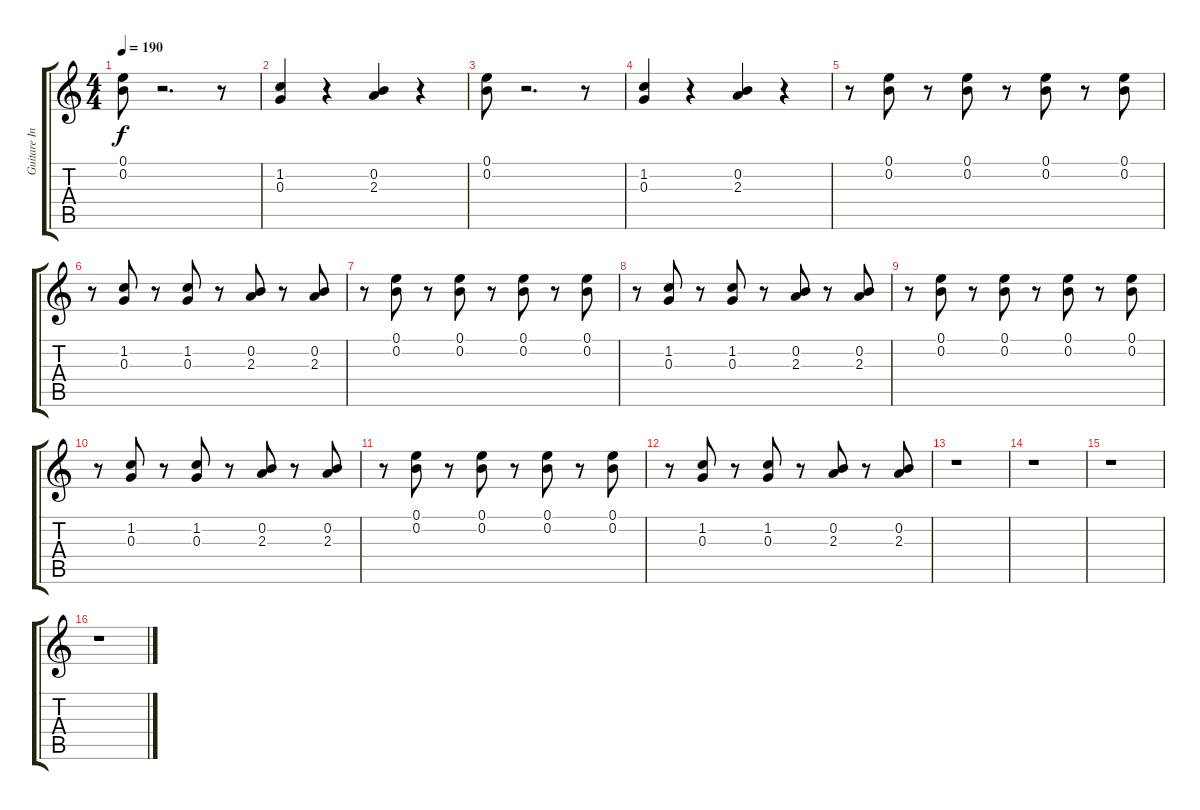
\track ("Guitare Intro" "Guitare In") {instrument electricguitarclean}
\staff {score tabs}
\tuning (E4 B3 G3 D3 A2 E2) {hide}
\ts (4 4)
\tempo 190
\clef g2
\ks c
(0.1 0.2).8{dy f instrument electricguitarclean} r.2{d} r.8 |
(1.2 0.3).4 r.4 (0.2 2.3).4 r.4 |
(0.1 0.2).8 r.2{d} r.8 |
(1.2 0.3).4 r.4 (0.2 2.3).4 r.4 |
r.8 (0.1 0.2).8 r.8 (0.1 0.2).8 r.8 (0.1 0.2).8 r.8 (0.1 0.2).8 |
r.8 (1.2 0.3).8 r.8 (1.2 0.3).8 r.8 (0.2 2.3).8 r.8 (0.2 2.3).8 |
r.8 (0.1 0.2).8 r.8 (0.1 0.2).8 r.8 (0.1 0.2).8 r.8 (0.1 0.2).8 |
r.8 (1.2 0.3).8 r.8 (1.2 0.3).8 r.8 (0.2 2.3).8 r.8 (0.2 2.3).8 |
r.8 (0.1 0.2).8 r.8 (0.1 0.2).8 r.8 (0.1 0.2).8 r.8 (0.1 0.2).8 |
r.8 (1.2 0.3).8 r.8 (1.2 0.3).8 r.8 (0.2 2.3).8 r.8 (0.2 2.3).8 |
r.8 (0.1 0.2).8 r.8 (0.1 0.2).8 r.8 (0.1 0.2).8 r.8 (0.1 0.2).8 |
r.8 (1.2 0.3).8 r.8 (1.2 0.3).8 r.8 (0.2 2.3).8 r.8 (0.2 2.3).8 |
r.1 |
r.1 |
r.1 |
r.1
